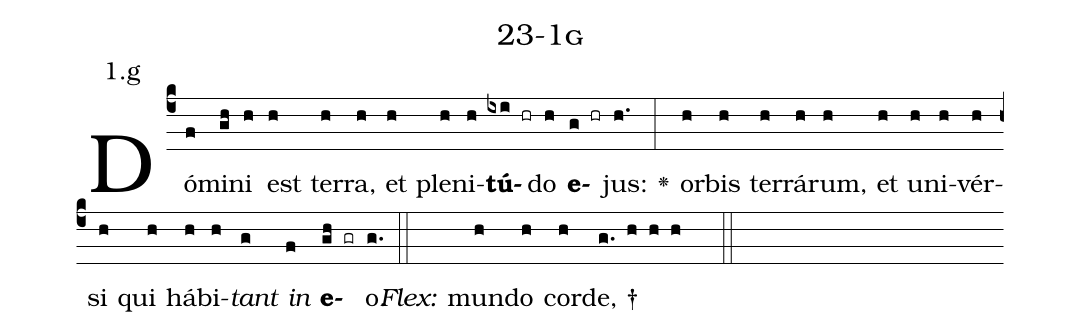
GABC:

name: 23-1g;
annotation: 1.g;
%%
(c4)Dó(f)mi(gh)ni(h) est(h) ter(h)ra,(h) et(h) ple(h)ni(h)<b>tú</b>(ixi hr)do(h) <b>e</b>(g hr)jus:(h.) <v>\greheightstar</v>(:) or(h)bis(h) ter(h)rá(h)rum,(h) et(h) u(h)ni(h)vér(h)si(h) qui(h) há(h)bi(h)<i>tant</i>(g) <i>in</i>(f) <b>e</b>(gh gr)o.(g.) (::)
<i>Flex:</i>()  mun(h)do(h) cor(h)de, †(g. h h h  ::)

%E(h) u(h) o(g) u(f) a(gh) e.(g.) (::)
